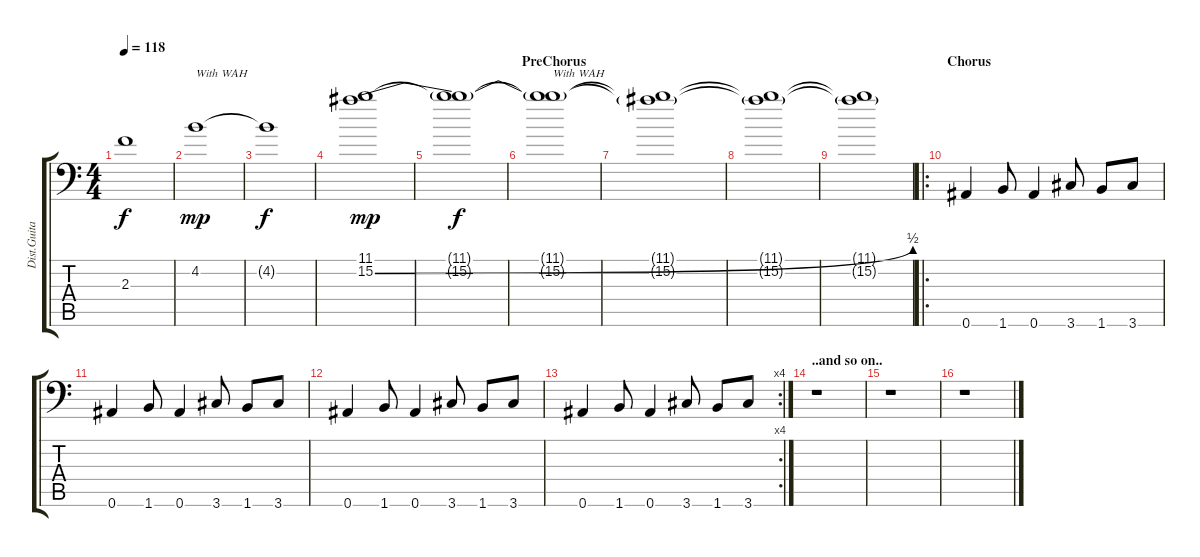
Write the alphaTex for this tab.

\track ("Dist.Guitar" "Dist.Guita") {instrument overdrivenguitar}
\staff {score tabs}
\tuning (C4 G3 Eb3 Bb2 F2 Bb1) {hide}
\ts (4 4)
\tempo 118
\clef f4
\ks c
2.3{t}.1{dy f} |
4.2.1{txt "With WAH" dy mp} |
4.2{t}.1{dy f} |
(11.1 15.2{be (bend 0 0 60 2)}).1{dy mp} |
(11.1{t} 15.2{t}).1{dy f} |
\section ("" "PreChorus")
(11.1{t} 15.2{t}).1{txt "With WAH"} |
(11.1{t} 15.2{t}).1 |
(11.1{t} 15.2{t}).1 |
(11.1{t} 15.2{t}).1 |
\ro
\section ("" "Chorus")
0.6.4 1.6.8 0.6.4 3.6.8 1.6.8 3.6.8 |
0.6.4 1.6.8 0.6.4 3.6.8 1.6.8 3.6.8 |
0.6.4 1.6.8 0.6.4 3.6.8 1.6.8 3.6.8 |
\rc 4
0.6.4 1.6.8 0.6.4 3.6.8 1.6.8 3.6.8 |
\section ("" "..and so on..")
r.1 |
r.1 |
r.1
